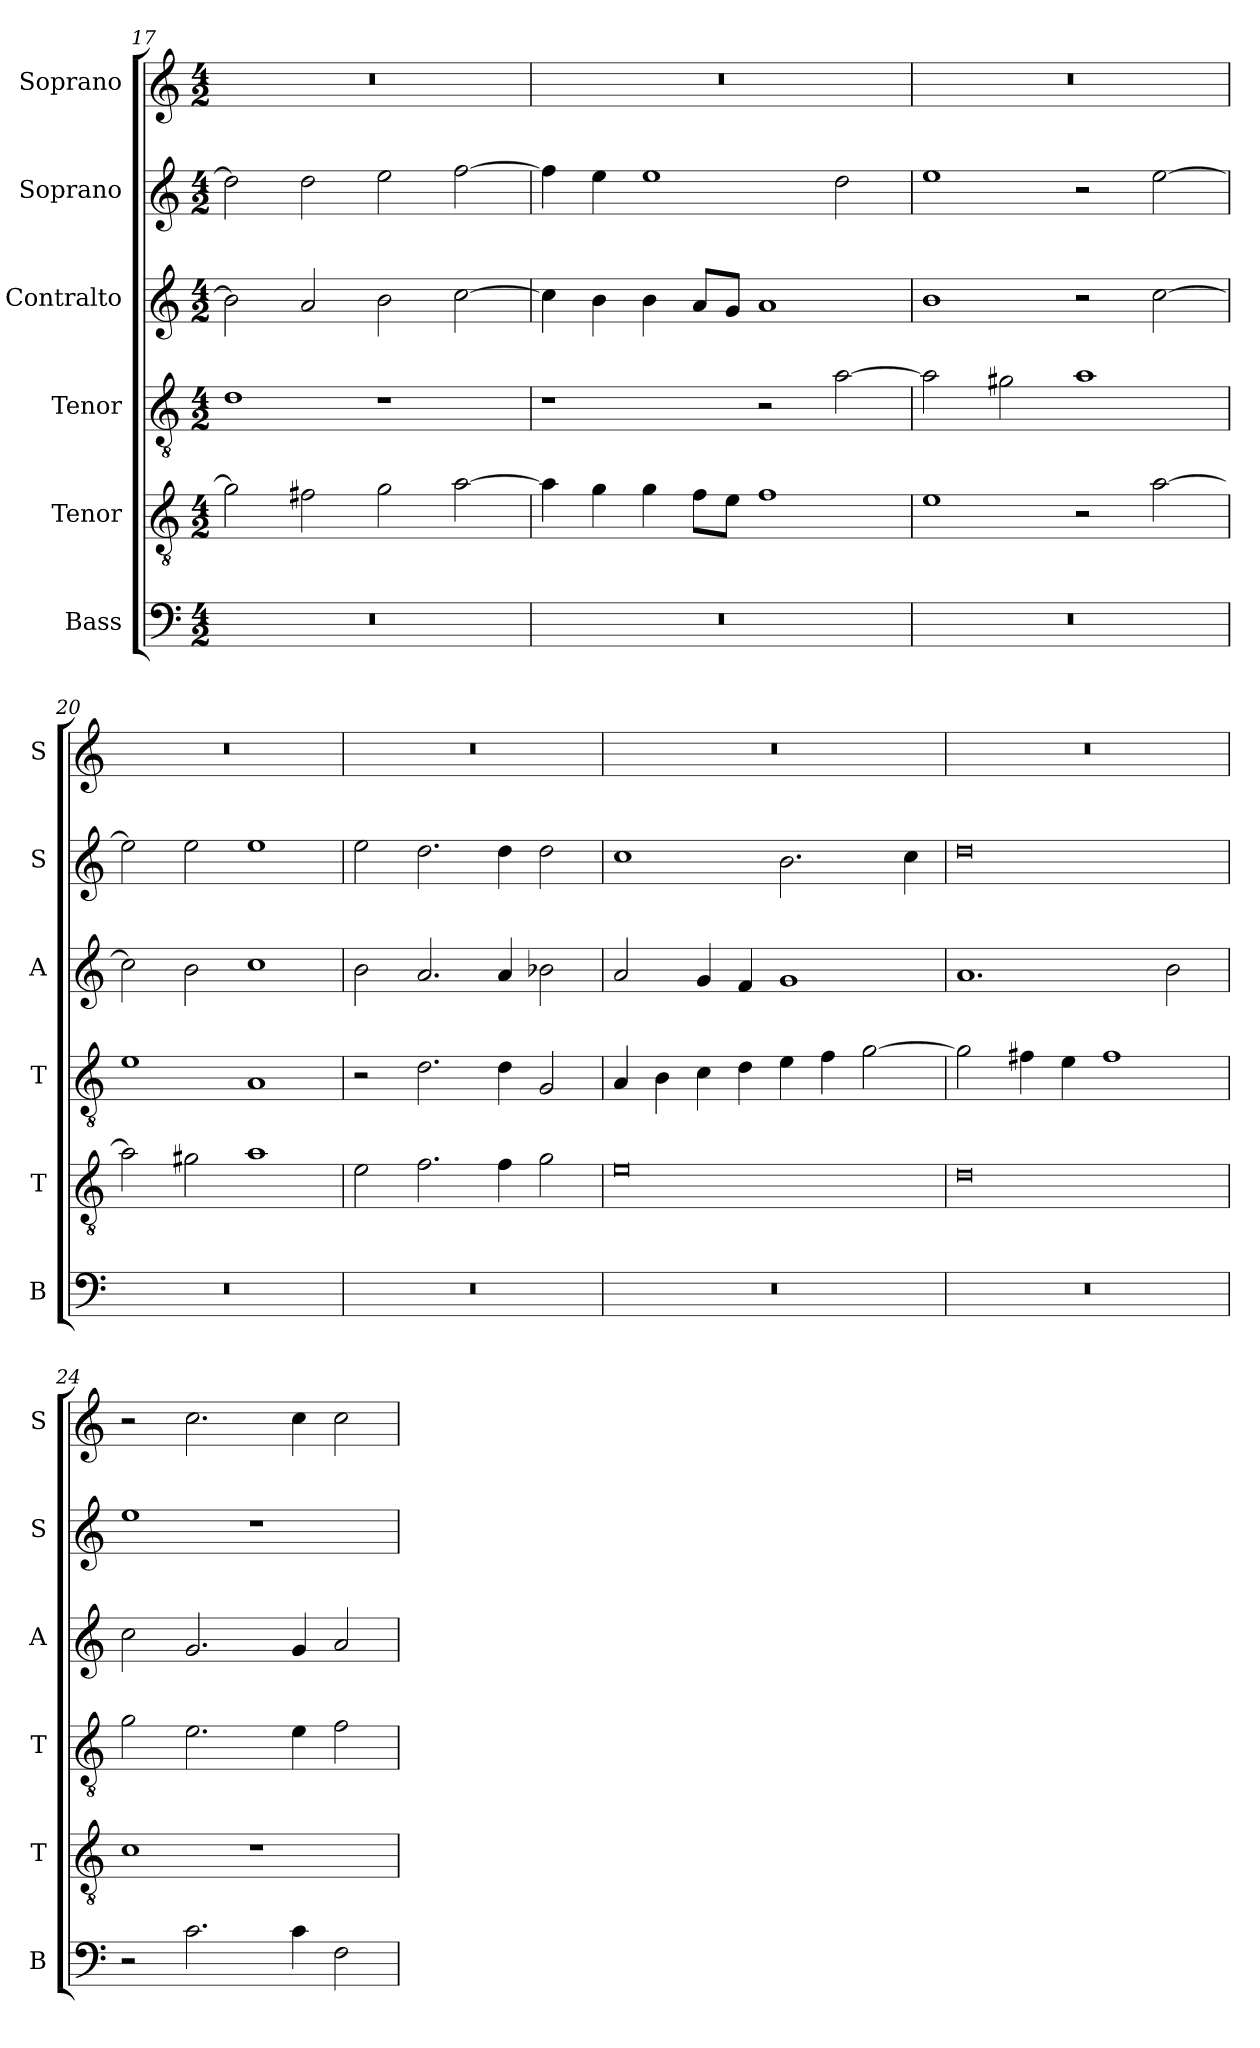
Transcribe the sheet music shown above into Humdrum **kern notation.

**kern	**kern	**kern	**kern	**kern	**kern
*part6	*part5	*part4	*part3	*part2	*part1
*staff6	*staff5	*staff4	*staff3	*staff2	*staff1
*I"Bass	*I"Tenor	*I"Tenor	*I"Contralto	*I"Soprano	*I"Soprano
*I'B	*I'T	*I'T	*I'A	*I'S	*I'S
*clefF4	*clefGv2	*clefGv2	*clefG2	*clefG2	*clefG2
*k[]	*k[]	*k[]	*k[]	*k[]	*k[]
*G:mix	*G:mix	*G:mix	*G:mix	*G:mix	*G:mix
*M4/2	*M4/2	*M4/2	*M4/2	*M4/2	*M4/2
=17	=17	=17	=17	=17	=17
0r	2g]	1d	2b]	2dd]	0r
.	2f#X	.	2a	2dd	.
.	2g	1r	2b	2ee	.
.	[2a	.	[2cc	[2ff	.
=18	=18	=18	=18	=18	=18
0r	4a]	1r	4cc]	4ff]	0r
.	4g	.	4b	4ee	.
.	4g	.	4b	1ee	.
.	8f\L	.	8a/L	.	.
.	8e\J	.	8g/J	.	.
.	1f	2r	1a	.	.
.	.	[2a	.	2dd	.
=19	=19	=19	=19	=19	=19
0r	1e	2a]	1b	1ee	0r
.	.	2g#X	.	.	.
.	2r	1a	2r	2r	.
.	[2a	.	[2cc	[2ee	.
=20	=20	=20	=20	=20	=20
0r	2a]	1e	2cc]	2ee]	0r
.	2g#X	.	2b	2ee	.
.	1a	1A	1cc	1ee	.
=21	=21	=21	=21	=21	=21
0r	2e	2r	2b	2ee	0r
.	2.f	2.d	2.a	2.dd	.
.	4f	4d	4a	4dd	.
.	2g	2G	2b-X	2dd	.
=22	=22	=22	=22	=22	=22
0r	0e	4A	2a	1cc	0r
.	.	4B	.	.	.
.	.	4c	4g	.	.
.	.	4d	4f	.	.
.	.	4e	1g	2.b	.
.	.	4f	.	.	.
.	.	[2g	.	.	.
.	.	.	.	4cc	.
=23	=23	=23	=23	=23	=23
0r	0d	2g]	1.a	0dd	0r
.	.	4f#X	.	.	.
.	.	4e	.	.	.
.	.	1f#	.	.	.
.	.	.	2b	.	.
=24	=24	=24	=24	=24	=24
2r	1c	2g	2cc	1ee	2r
2.c	.	2.e	2.g	.	2.cc
.	1r	.	.	1r	.
4c	.	4e	4g	.	4cc
2F	.	2f	2a	.	2cc
=	=	=	=	=	=
*-	*-	*-	*-	*-	*-
